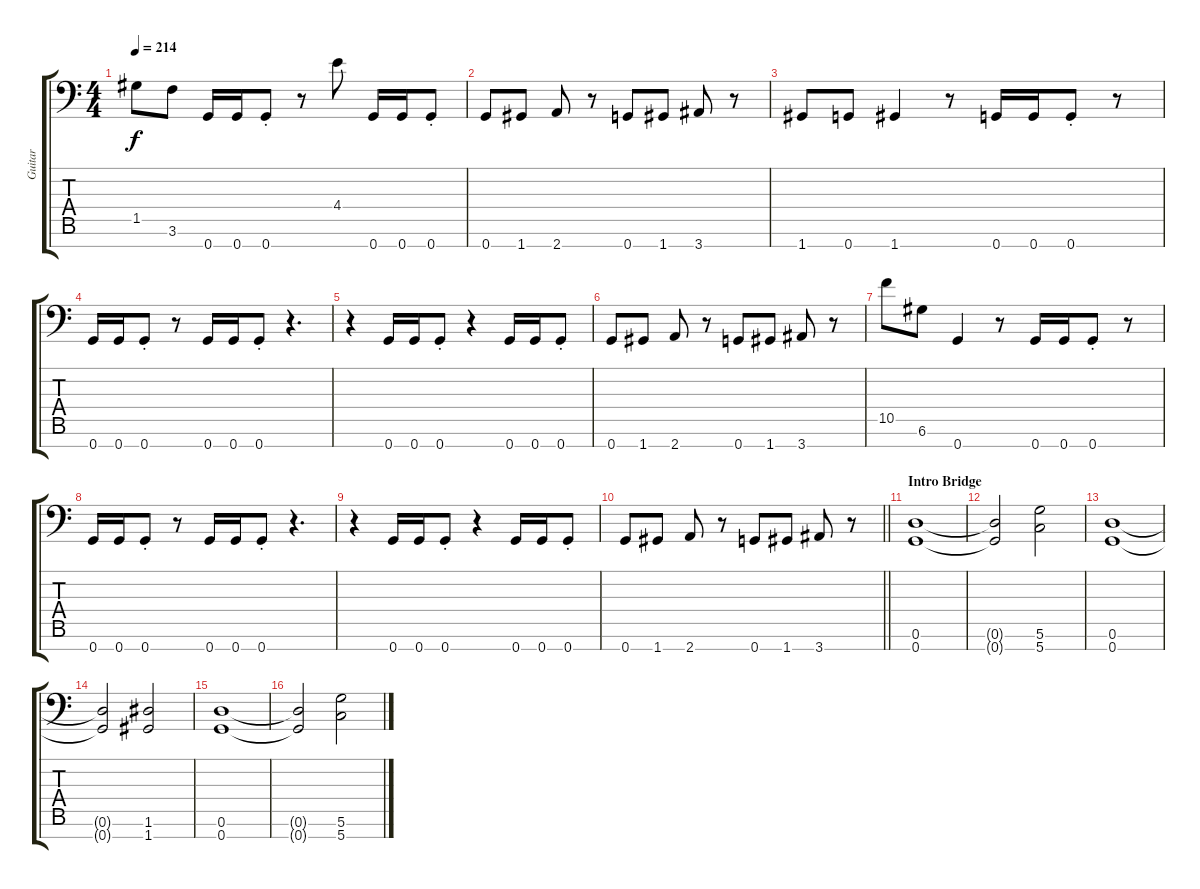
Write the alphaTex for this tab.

\track ("Guitar" "Guitar") {instrument distortionguitar}
\staff {score tabs}
\tuning (D4 A3 F3 C3 G2 D2 G1) {hide}
\ts (4 4)
\tempo 214
\clef f4
\ks c
1.5.8{dy f} 3.6.8 0.7.16 0.7.16{beam merge} 0.7{st}.8 r.8 4.4.8 0.7.16 0.7.16{beam merge} 0.7{st}.8 |
0.7.8 1.7.8 2.7.8 r.8 0.7.8 1.7.8 3.7.8 r.8 |
1.7.8 0.7.8 1.7.4 r.8 0.7.16 0.7.16{beam merge} 0.7{st}.8 r.8 |
0.7.16 0.7.16{beam merge} 0.7{st}.8 r.8 0.7.16 0.7.16{beam merge} 0.7{st}.8 r.4{d} |
r.4 0.7.16 0.7.16{beam merge} 0.7{st}.8 r.4 0.7.16 0.7.16{beam merge} 0.7{st}.8 |
0.7.8 1.7.8 2.7.8 r.8 0.7.8 1.7.8 3.7.8 r.8 |
10.5.8 6.6.8 0.7.4 r.8 0.7.16 0.7.16{beam merge} 0.7{st}.8 r.8 |
0.7.16 0.7.16{beam merge} 0.7{st}.8 r.8 0.7.16 0.7.16{beam merge} 0.7{st}.8 r.4{d} |
r.4 0.7.16 0.7.16{beam merge} 0.7{st}.8 r.4 0.7.16 0.7.16{beam merge} 0.7{st}.8 |
\barLineRight lightlight
0.7.8 1.7.8 2.7.8 r.8 0.7.8 1.7.8 3.7.8 r.8 |
\section ("" "Intro Bridge")
(0.6 0.7).1 |
(0.6{t} 0.7{t}).2 (5.6 5.7).2 |
(0.6 0.7).1 |
(0.6{t} 0.7{t}).2 (1.6 1.7).2 |
(0.6 0.7).1 |
(0.6{t} 0.7{t}).2 (5.6 5.7).2
